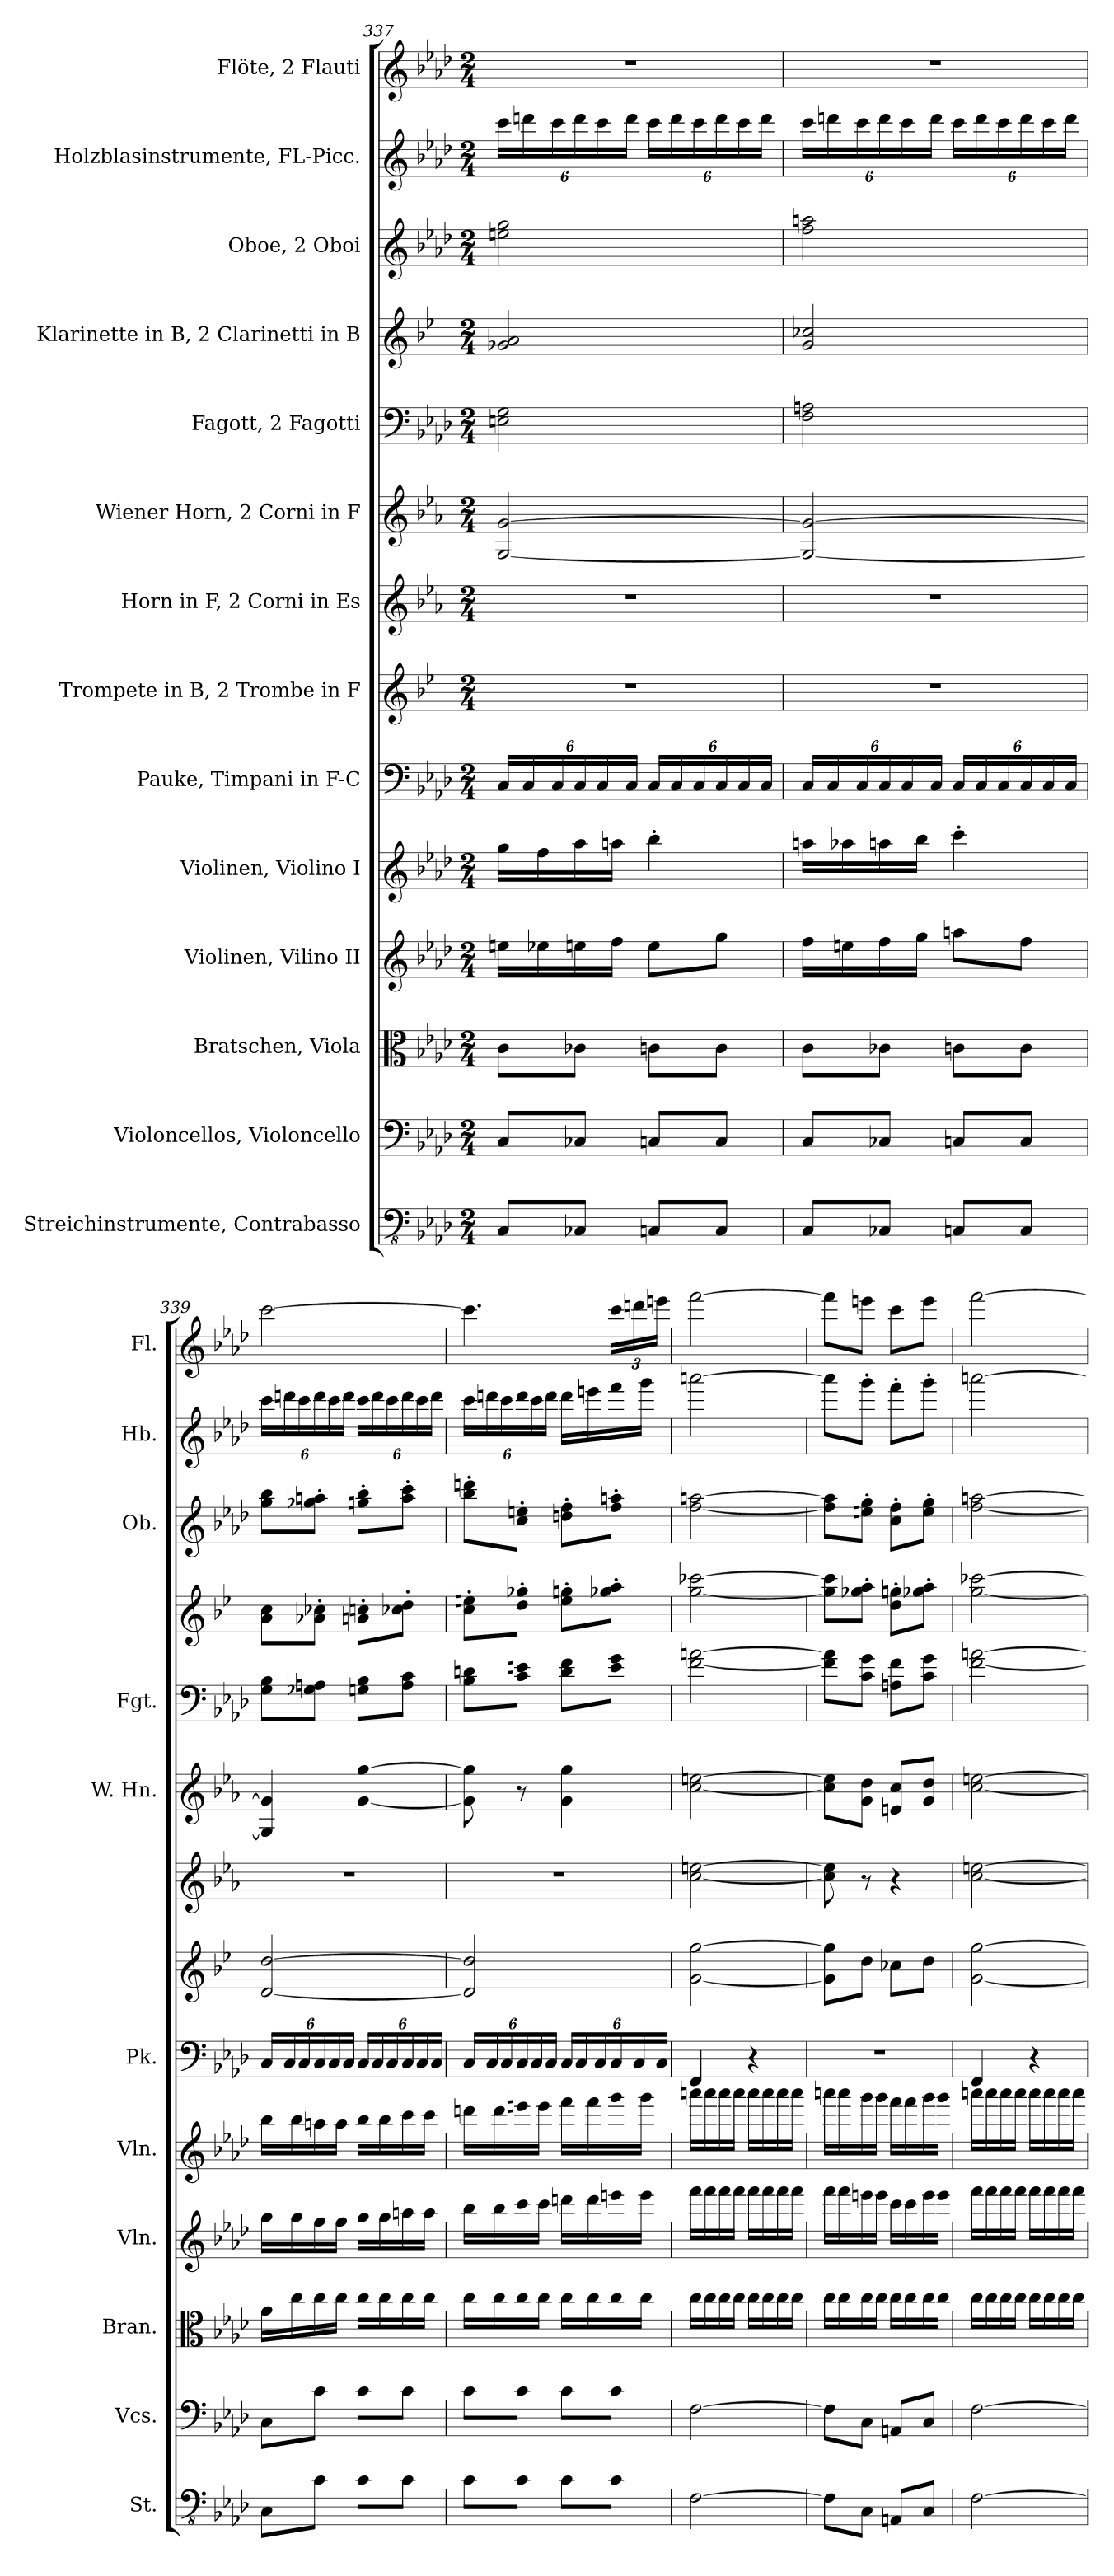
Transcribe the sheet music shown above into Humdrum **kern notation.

**kern	**kern	**kern	**kern	**kern	**kern	**kern	**kern	**kern	**kern	**kern	**kern	**kern	**kern
*part14	*part13	*part12	*part11	*part10	*part9	*part8	*part7	*part6	*part5	*part4	*part3	*part2	*part1
*staff14	*staff13	*staff12	*staff11	*staff10	*staff9	*staff8	*staff7	*staff6	*staff5	*staff4	*staff3	*staff2	*staff1
*I"Streichinstrumente, Contrabasso	*I"Violoncellos, Violoncello	*I"Bratschen, Viola	*I"Violinen, Vilino II	*I"Violinen, Violino I	*I"Pauke, Timpani in F-C	*I"Trompete in B, 2 Trombe in F	*I"Horn in F, 2 Corni in Es	*I"Wiener Horn, 2 Corni in F	*I"Fagott, 2 Fagotti	*I"Klarinette in B, 2 Clarinetti in B	*I"Oboe, 2 Oboi	*I"Holzblasinstrumente, FL-Picc.	*I"Flöte, 2 Flauti
*I'St.	*I'Vcs.	*I'Bran.	*I'Vln.	*I'Vln.	*I'Pk.	*	*	*I'W. Hn.	*I'Fgt.	*	*I'Ob.	*I'Hb.	*I'Fl.
*clefFv4	*clefF4	*clefC3	*clefG2	*clefG2	*clefF4	*clefG2	*clefG2	*clefG2	*clefF4	*clefG2	*clefG2	*clefG2	*clefG2
*	*	*	*	*	*	*ITrd1c2	*ITrd4c7	*ITrd4c7	*	*ITrd1c2	*	*	*
*k[b-e-a-d-]	*k[b-e-a-d-]	*k[b-e-a-d-]	*k[b-e-a-d-]	*k[b-e-a-d-]	*k[b-e-a-d-]	*k[b-e-a-d-]	*k[b-e-a-d-]	*k[b-e-a-d-]	*k[b-e-a-d-]	*k[b-e-a-d-]	*k[b-e-a-d-]	*k[b-e-a-d-]	*k[b-e-a-d-]
*M2/4	*M2/4	*M2/4	*M2/4	*M2/4	*M2/4	*M2/4	*M2/4	*M2/4	*M2/4	*M2/4	*M2/4	*M2/4	*M2/4
*	*	*	*	*	*Xbrackettup	*	*	*	*	*	*	*Xbrackettup	*
=337	=337	=337	=337	=337	=337	=337	=337	=337	=337	=337	=337	=337	=337
8CC/L	8C/L	8c\L	16een\LL	16gg\LL	24C/LL	2r	2r	[2C/ [2c/	2En\ 2G\	2f-X/ 2g/	2een\ 2gg\	24ccc\LL	2r
.	.	.	.	.	24C/	.	.	.	.	.	.	24dddn\	.
.	.	.	16ee-X\	16ff\	.	.	.	.	.	.	.	.	.
.	.	.	.	.	24C/	.	.	.	.	.	.	24ccc\	.
8CC-X/J	8C-X/J	8c-X\J	16een\	16aa-\	24C/	.	.	.	.	.	.	24ddd\	.
.	.	.	.	.	24C/	.	.	.	.	.	.	24ccc\	.
.	.	.	16ff\JJ	16aan\JJ	.	.	.	.	.	.	.	.	.
.	.	.	.	.	24C/JJ	.	.	.	.	.	.	24ddd\JJ	.
8CCn/L	8Cn/L	8cn\L	8ee\L	4bb-'\	24C/LL	.	.	.	.	.	.	24ccc\LL	.
.	.	.	.	.	24C/	.	.	.	.	.	.	24ddd\	.
.	.	.	.	.	24C/	.	.	.	.	.	.	24ccc\	.
8CC/J	8C/J	8c\J	8gg\J	.	24C/	.	.	.	.	.	.	24ddd\	.
.	.	.	.	.	24C/	.	.	.	.	.	.	24ccc\	.
.	.	.	.	.	24C/JJ	.	.	.	.	.	.	24ddd\JJ	.
!!LO:PB:g=z
=338	=338	=338	=338	=338	=338	=338	=338	=338	=338	=338	=338	=338	=338
8CC/L	8C/L	8c\L	16ff\LL	16aan\LL	24C/LL	2r	2r	2C/_ 2c/_	2F\ 2An\	2f/ 2b--X/	2ff\ 2aan\	24ccc\LL	2r
.	.	.	.	.	24C/	.	.	.	.	.	.	24dddn\	.
.	.	.	16een\	16aa-X\	.	.	.	.	.	.	.	.	.
.	.	.	.	.	24C/	.	.	.	.	.	.	24ccc\	.
8CC-X/J	8C-X/J	8c-X\J	16ff\	16aan\	24C/	.	.	.	.	.	.	24ddd\	.
.	.	.	.	.	24C/	.	.	.	.	.	.	24ccc\	.
.	.	.	16gg\JJ	16bb-\JJ	.	.	.	.	.	.	.	.	.
.	.	.	.	.	24C/JJ	.	.	.	.	.	.	24ddd\JJ	.
8CCn/L	8Cn/L	8cn\L	8aan\L	4ccc'\	24C/LL	.	.	.	.	.	.	24ccc\LL	.
.	.	.	.	.	24C/	.	.	.	.	.	.	24ddd\	.
.	.	.	.	.	24C/	.	.	.	.	.	.	24ccc\	.
8CC/J	8C/J	8c\J	8ff\J	.	24C/	.	.	.	.	.	.	24ddd\	.
.	.	.	.	.	24C/	.	.	.	.	.	.	24ccc\	.
.	.	.	.	.	24C/JJ	.	.	.	.	.	.	24ddd\JJ	.
=339	=339	=339	=339	=339	=339	=339	=339	=339	=339	=339	=339	=339	=339
8CC\L	8C\L	16g\LL	16gg\LL	16bb-\LL	24C/LL	[2c/ [2cc/	2r	4C/] 4c/]	8G\ 8B-\L	8g\ 8b-\L	8gg\ 8bb-\L	24ccc\LL	[2ccc\
.	.	.	.	.	24C/	.	.	.	.	.	.	24dddn\	.
.	.	16cc\	16gg\	16bb-\	.	.	.	.	.	.	.	.	.
.	.	.	.	.	24C/	.	.	.	.	.	.	24ccc\	.
8C\J	8c\J	16cc\	16ff\	16aan\	24C/	.	.	.	8G-X\ 8An\J	8g-X\' 8b--X\'J	8gg-X\' 8aan\'J	24ddd\	.
.	.	.	.	.	24C/	.	.	.	.	.	.	24ccc\	.
.	.	16cc\JJ	16ff\JJ	16aa\JJ	.	.	.	.	.	.	.	.	.
.	.	.	.	.	24C/JJ	.	.	.	.	.	.	24ddd\JJ	.
8C\L	8c\L	16cc\LL	16gg\LL	16bb-\LL	24C/LL	.	.	[4c\ [4cc\	8Gn\ 8B-\L	8gn\' 8b-X\'L	8ggn\' 8bb-\'L	24ccc\LL	.
.	.	.	.	.	24C/	.	.	.	.	.	.	24ddd\	.
.	.	16cc\	16gg\	16bb-\	.	.	.	.	.	.	.	.	.
.	.	.	.	.	24C/	.	.	.	.	.	.	24ccc\	.
8C\J	8c\J	16cc\	16aan\	16ccc\	24C/	.	.	.	8A\ 8c\J	8b--X\' 8cc\'J	8aa\' 8ccc\'J	24ddd\	.
.	.	.	.	.	24C/	.	.	.	.	.	.	24ccc\	.
.	.	16cc\JJ	16aa\JJ	16ccc\JJ	.	.	.	.	.	.	.	.	.
.	.	.	.	.	24C/JJ	.	.	.	.	.	.	24ddd\JJ	.
!!LO:PB:g=z
=340	=340	=340	=340	=340	=340	=340	=340	=340	=340	=340	=340	=340	=340
8C\L	8c\L	16cc\LL	16bb-\LL	16dddn\LL	24C/LL	2c/] 2cc/]	2r	8c\] 8cc\]	8B-\ 8dn\L	8b-\' 8ddn\'L	8bb-\' 8dddn\'L	24ccc\LL	4.ccc\]
.	.	.	.	.	24C/	.	.	.	.	.	.	24dddn\	.
.	.	16cc\	16bb-\	16ddd\	.	.	.	.	.	.	.	.	.
.	.	.	.	.	24C/	.	.	.	.	.	.	24ccc\	.
8C\J	8c\J	16cc\	16ccc\	16eeen\	24C/	.	.	8r	8c\ 8en\J	8cc\' 8ff-X\'J	8cc\' 8een\'J	24ddd\	.
.	.	.	.	.	24C/	.	.	.	.	.	.	24ccc\	.
.	.	16cc\JJ	16ccc\JJ	16eee\JJ	.	.	.	.	.	.	.	.	.
.	.	.	.	.	24C/JJ	.	.	.	.	.	.	24ddd\JJ	.
8C\L	8c\L	16cc\LL	16dddn\LL	16fff\LL	24C/LL	.	.	4c\ 4cc\	8d\ 8f\L	8dd\' 8ffn\'L	8ddn\' 8ff\'L	16ddd\LL	.
.	.	.	.	.	24C/	.	.	.	.	.	.	.	.
.	.	16cc\	16ddd\	16fff\	.	.	.	.	.	.	.	16eeen\	.
.	.	.	.	.	24C/	.	.	.	.	.	.	.	.
*	*	*	*	*	*	*	*	*	*	*	*	*	*Xbrackettup
8C\J	8c\J	16cc\	16eeen\	16ggg\	24C/	.	.	.	8e\ 8g\J	8ff-X\' 8gg\'J	8ff\' 8aan\'J	16fff\	24ccc\LL
.	.	.	.	.	24C/	.	.	.	.	.	.	.	24dddn\
.	.	16cc\JJ	16eee\JJ	16ggg\JJ	.	.	.	.	.	.	.	16ggg\JJ	.
.	.	.	.	.	24C/JJ	.	.	.	.	.	.	.	24eeen\JJ
=341	=341	=341	=341	=341	=341	=341	=341	=341	=341	=341	=341	=341	=341
[2FF\	[2F\	16cc\LL	16fff\LL	16aaan\LL	4FF/	[2f\ [2ff\	[2f\ [2an\	[2f\ [2an\	[2f\ [2an\	[2ff\ [2bb--X\	[2ff\ [2aan\	[2aaan\	[2fff\
.	.	16cc\	16fff\	16aaa\	.	.	.	.	.	.	.	.	.
.	.	16cc\	16fff\	16aaa\	.	.	.	.	.	.	.	.	.
.	.	16cc\JJ	16fff\JJ	16aaa\JJ	.	.	.	.	.	.	.	.	.
.	.	16cc\LL	16fff\LL	16aaa\LL	4r	.	.	.	.	.	.	.	.
.	.	16cc\	16fff\	16aaa\	.	.	.	.	.	.	.	.	.
.	.	16cc\	16fff\	16aaa\	.	.	.	.	.	.	.	.	.
.	.	16cc\JJ	16fff\JJ	16aaa\JJ	.	.	.	.	.	.	.	.	.
=342	=342	=342	=342	=342	=342	=342	=342	=342	=342	=342	=342	=342	=342
8FF\L]	8F\L]	16cc\LL	16fff\LL	16aaan\LL	2r	8f\] 8ff\]L	8f\] 8a\]	8f\] 8a\]L	8f\] 8a\]L	8ff\] 8bb--\]L	8ff\] 8aa\]L	8aaa\L]	8fff\L]
.	.	16cc\	16fff\	16aaa\	.	.	.	.	.	.	.	.	.
8CC\J	8C\J	16cc\	16eeen\	16ggg\	.	8cc\J	8r	8c\ 8g\J	8c\ 8g\J	8ff-X\' 8gg\'J	8een\' 8gg\'J	8ggg'\J	8eeen\J
.	.	16cc\JJ	16eee\JJ	16ggg\JJ	.	.	.	.	.	.	.	.	.
8AAAn/L	8AAn/L	16cc\LL	16ccc\LL	16fff\LL	.	8b--X\L	4r	8An/ 8f/L	8An\ 8f\L	8cc\' 8ffn\'L	8cc\' 8ff\'L	8fff'\L	8ccc\L
.	.	16cc\	16ccc\	16fff\	.	.	.	.	.	.	.	.	.
8CC/J	8C/J	16cc\	16eee\	16ggg\	.	8cc\J	.	8c/ 8g/J	8c\ 8g\J	8ff-X\' 8gg\'J	8ee\' 8gg\'J	8ggg'\J	8eee\J
.	.	16cc\JJ	16eee\JJ	16ggg\JJ	.	.	.	.	.	.	.	.	.
!!LO:PB:g=z
=343	=343	=343	=343	=343	=343	=343	=343	=343	=343	=343	=343	=343	=343
[2FF\	[2F\	16cc\LL	16fff\LL	16aaan\LL	4FF/	[2f\ [2ff\	[2f\ [2an\	[2f\ [2an\	[2f\ [2an\	[2ff\ [2bb--X\	[2ff\ [2aan\	[2aaan\	[2fff\
.	.	16cc\	16fff\	16aaa\	.	.	.	.	.	.	.	.	.
.	.	16cc\	16fff\	16aaa\	.	.	.	.	.	.	.	.	.
.	.	16cc\JJ	16fff\JJ	16aaa\JJ	.	.	.	.	.	.	.	.	.
.	.	16cc\LL	16fff\LL	16aaa\LL	4r	.	.	.	.	.	.	.	.
.	.	16cc\	16fff\	16aaa\	.	.	.	.	.	.	.	.	.
.	.	16cc\	16fff\	16aaa\	.	.	.	.	.	.	.	.	.
.	.	16cc\JJ	16fff\JJ	16aaa\JJ	.	.	.	.	.	.	.	.	.
=	=	=	=	=	=	=	=	=	=	=	=	=	=
*-	*-	*-	*-	*-	*-	*-	*-	*-	*-	*-	*-	*-	*-
